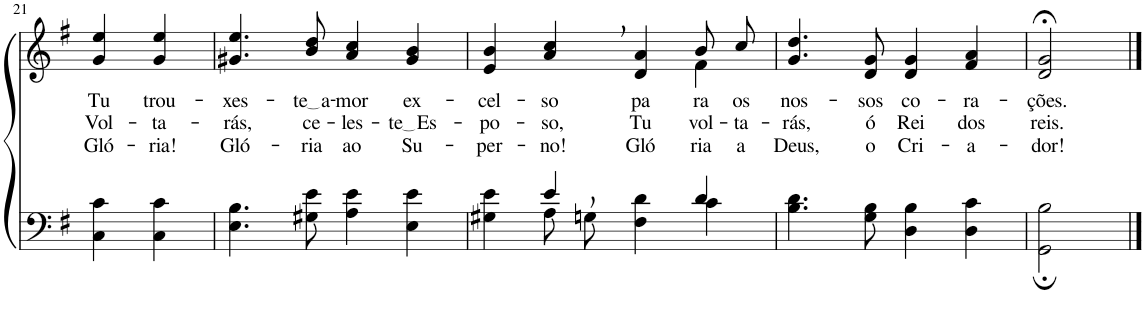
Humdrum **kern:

**kern	**kern	**text	**text	**text
*part2	*part1	*part1	*part1	*part1
*staff2	*staff1	*staff1	*staff1	*staff1
*I"Parte III e IV	*I"Parte I e II	*	*	*
!!LO:PB:g=z
*clefF4	*clefG2	*	*	*
*Trd1c2	*Trd1c2	*	*	*
*k[f#]	*k[f#]	*	*	*
*M4/4	*M4/4	*	*	*
=21	=21	=21	=21	=21
!	!	!LO:LY:b	!LO:LY:b	!LO:LY:b
4C\ 4c\	4g/ 4ee/	Tu	Vol-	Gló-
!	!	!LO:LY:b	!LO:LY:b	!LO:LY:b
4C\ 4c\	4g/ 4ee/	trou-	-ta-	-ria!
=22	=22	=22	=22	=22
!	!	!LO:LY:b	!LO:LY:b	!LO:LY:b
4.E\ 4.B\	4.g#X/ 4.ee/	-xes-	-rás,	Gló-
!	!	!LO:LY:b	!LO:LY:b	!LO:LY:b
8G#X\ 8e\	8b/ 8dd/	te a	ce-	-ria
!	!	!LO:LY:b	!LO:LY:b	!LO:LY:b
4A\ 4e\	4a/ 4cc/	-mor	-les-	ao
!	!	!LO:LY:b	!LO:LY:b	!LO:LY:b
4E\ 4e\	4g#/ 4b/	ex-	te Es	Su-
=23	=23	=23	=23	=23
*^	*	*	*	*
!	!	!	!LO:LY:b	!LO:LY:b	!LO:LY:b
*	*	*^	*	*	*
4ryy	4G#X\ 4e\	4e/ 4b/	2.ryy	-cel-	-po-	-per-
!	!	!	!	!LO:LY:b	!LO:LY:b	!LO:LY:b
4e,/	8A\L	4a/, 4cc/,	.	-so	-so,	-no!
.	8Gn\J	.	.	.	.	.
!	!	!	!	!LO:LY:b	!LO:LY:b	!LO:LY:b
4ryy	4F#\ 4d\	4d/ 4a/	.	pa-	Tu	Gló-
!	!	!	!	!LO:LY:b	!LO:LY:b	!LO:LY:b
4d/	4c\	8b/L	4f#\	-ra	vol-	-ria
!	!	!	!	!LO:LY:b	!LO:LY:b	!LO:LY:b
.	.	8cc/J	.	os	-ta-	a
*v	*v	*	*	*	*	*
*	*v	*v	*	*	*
=24	=24	=24	=24	=24
!	!	!LO:LY:b	!LO:LY:b	!LO:LY:b
4.B\ 4.d\	4.g/ 4.dd/	nos-	-rás,	Deus,
!	!	!LO:LY:b	!LO:LY:b	!LO:LY:b
8G\ 8B\	8d/ 8g/	-sos	ó	o
!	!	!LO:LY:b	!LO:LY:b	!LO:LY:b
4D\ 4B\	4d/ 4g/	co-	Rei	Cri-
!	!	!LO:LY:b	!LO:LY:b	!LO:LY:b
4D\ 4c\	4f#/ 4a/	-ra-	dos	-a-
=25	=25	=25	=25	=25
!	!	!LO:LY:b	!LO:LY:b	!LO:LY:b
2GG\; 2B\;	2d/;< 2g/;<	-ções.	reis.	-dor!
==	==	==	==	==
*-	*-	*-	*-	*-
